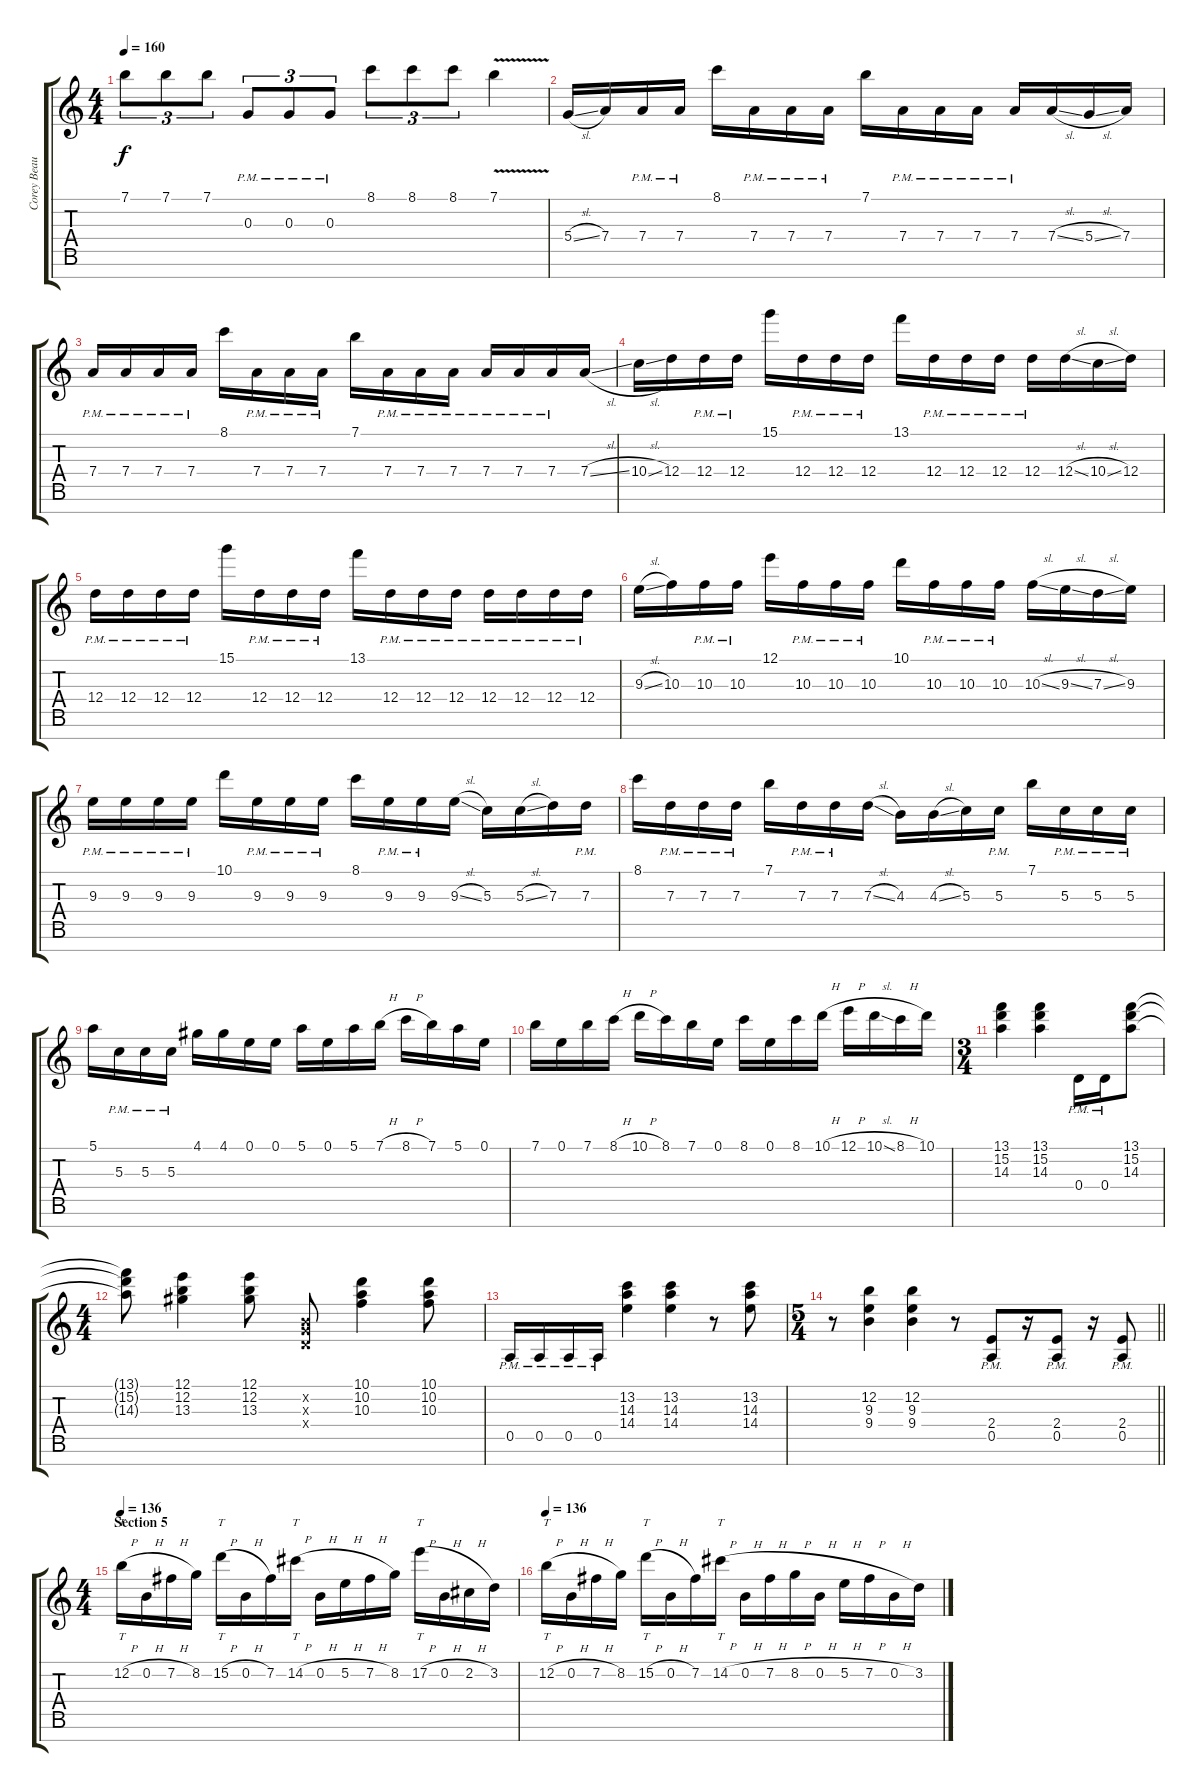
\track ("Corey Beaulieu" "Corey Beau") {instrument distortionguitar}
\staff {score tabs}
\tuning (E4 B3 G3 D3 A2 E2 B1) {hide}
\ts (4 4)
\tempo 160
\clef g2
\ks c
7.1.8{tu (3 2) dy f} 7.1.8{tu (3 2)} 7.1.8{tu (3 2)} 0.3{pm}.8{tu (3 2)} 0.3{pm}.8{tu (3 2)} 0.3{pm}.8{tu (3 2)} 8.1.8{tu (3 2)} 8.1.8{tu (3 2)} 8.1.8{tu (3 2)} 7.1{v}.4 |
5.4{sl}.16 7.4.16 7.4{pm}.16 7.4{pm}.16 8.1.16 7.4{pm}.16 7.4{pm}.16 7.4{pm}.16 7.1.16 7.4{pm}.16 7.4{pm}.16 7.4{pm}.16 7.4{pm}.16 7.4{sl}.16 5.4{sl}.16 7.4.16 |
7.4{pm}.16 7.4{pm}.16 7.4{pm}.16 7.4{pm}.16 8.1.16 7.4{pm}.16 7.4{pm}.16 7.4{pm}.16 7.1.16 7.4{pm}.16 7.4{pm}.16 7.4{pm}.16 7.4{pm}.16 7.4{pm}.16 7.4{pm}.16 7.4{sl}.16 |
10.4{sl}.16 12.4.16 12.4{pm}.16 12.4{pm}.16 15.1.16 12.4{pm}.16 12.4{pm}.16 12.4{pm}.16 13.1.16 12.4{pm}.16 12.4{pm}.16 12.4{pm}.16 12.4{pm}.16 12.4{sl}.16 10.4{sl}.16 12.4.16 |
12.4{pm}.16 12.4{pm}.16 12.4{pm}.16 12.4{pm}.16 15.1.16 12.4{pm}.16 12.4{pm}.16 12.4{pm}.16 13.1.16 12.4{pm}.16 12.4{pm}.16 12.4{pm}.16 12.4{pm}.16 12.4{pm}.16 12.4{pm}.16 12.4{pm}.16 |
9.3{sl}.16 10.3.16 10.3{pm}.16 10.3{pm}.16 12.1.16 10.3{pm}.16 10.3{pm}.16 10.3{pm}.16 10.1.16 10.3{pm}.16 10.3{pm}.16 10.3{pm}.16 10.3{sl}.16 9.3{sl}.16 7.3{sl}.16 9.3.16 |
9.3{pm}.16 9.3{pm}.16 9.3{pm}.16 9.3{pm}.16 10.1.16 9.3{pm}.16 9.3{pm}.16 9.3{pm}.16 8.1.16 9.3{pm}.16 9.3{pm}.16 9.3{sl}.16 5.3.16 5.3{sl}.16 7.3.16 7.3{pm}.16 |
8.1.16 7.3{pm}.16 7.3{pm}.16 7.3{pm}.16 7.1.16 7.3{pm}.16 7.3{pm}.16 7.3{sl}.16 4.3.16 4.3{sl}.16 5.3.16 5.3{pm}.16 7.1.16 5.3{pm}.16 5.3{pm}.16 5.3{pm}.16 |
5.1.16 5.3{pm}.16 5.3{pm}.16 5.3{pm}.16 4.1.16 4.1.16 0.1.16 0.1.16 5.1.16 0.1.16 5.1.16 7.1{h}.16 8.1{h}.16 7.1.16 5.1.16 0.1.16 |
7.1.16 0.1.16 7.1.16 8.1{h}.16 10.1{h}.16 8.1.16 7.1.16 0.1.16 8.1.16 0.1.16 8.1.16 10.1{h}.16 12.1{h}.16 10.1{sl}.16 8.1{h}.16 10.1.16 |
\ts (3 4)
(13.1 15.2 14.3).4 (13.1 15.2 14.3).4 0.4{pm}.16 0.4{pm}.16 (13.1 15.2 14.3).8 |
\ts (4 4)
(13.1{t} 15.2{t} 14.3{t}).8 (12.1 12.2 13.3).4 (12.1 12.2 13.3).8 (0.2{x} 0.3{x} 0.4{x}).8 (10.1 10.2 10.3).4 (10.1 10.2 10.3).8 |
0.5{pm}.16 0.5{pm}.16 0.5{pm}.16 0.5{pm}.16 (13.2 14.3 14.4).4 (13.2 14.3 14.4).4 r.8 (13.2 14.3 14.4).8 |
\ts (5 4)
\barLineRight lightlight
r.8 (12.2 9.3 9.4).4 (12.2 9.3 9.4).4 r.8 (2.4{pm} 0.5{pm}).8 r.16 (2.4{pm} 0.5{pm}).8 r.16 (2.4{pm} 0.5{pm}).8 |
\ts (4 4)
\section ("" "Section 5")
\tempo 136
12.2{h}.16{tt} 0.2{h}.16 7.2{h}.16 8.2.16 15.2{h}.16{tt} 0.2{h}.16 7.2.16 14.2{h}.16{tt} 0.2{h}.16 5.2{h}.16 7.2{h}.16 8.2.16 17.2{h}.16{tt} 0.2{h}.16 2.2{h}.16 3.2.16 |
\tempo 136
12.2{h}.16{tt} 0.2{h}.16 7.2{h}.16 8.2.16 15.2{h}.16{tt} 0.2{h}.16 7.2.16 14.2{h}.16{tt} 0.2{h}.16 7.2{h}.16 8.2{h}.16 0.2{h}.16 5.2{h}.16 7.2{h}.16 0.2{h}.16 3.2.16
